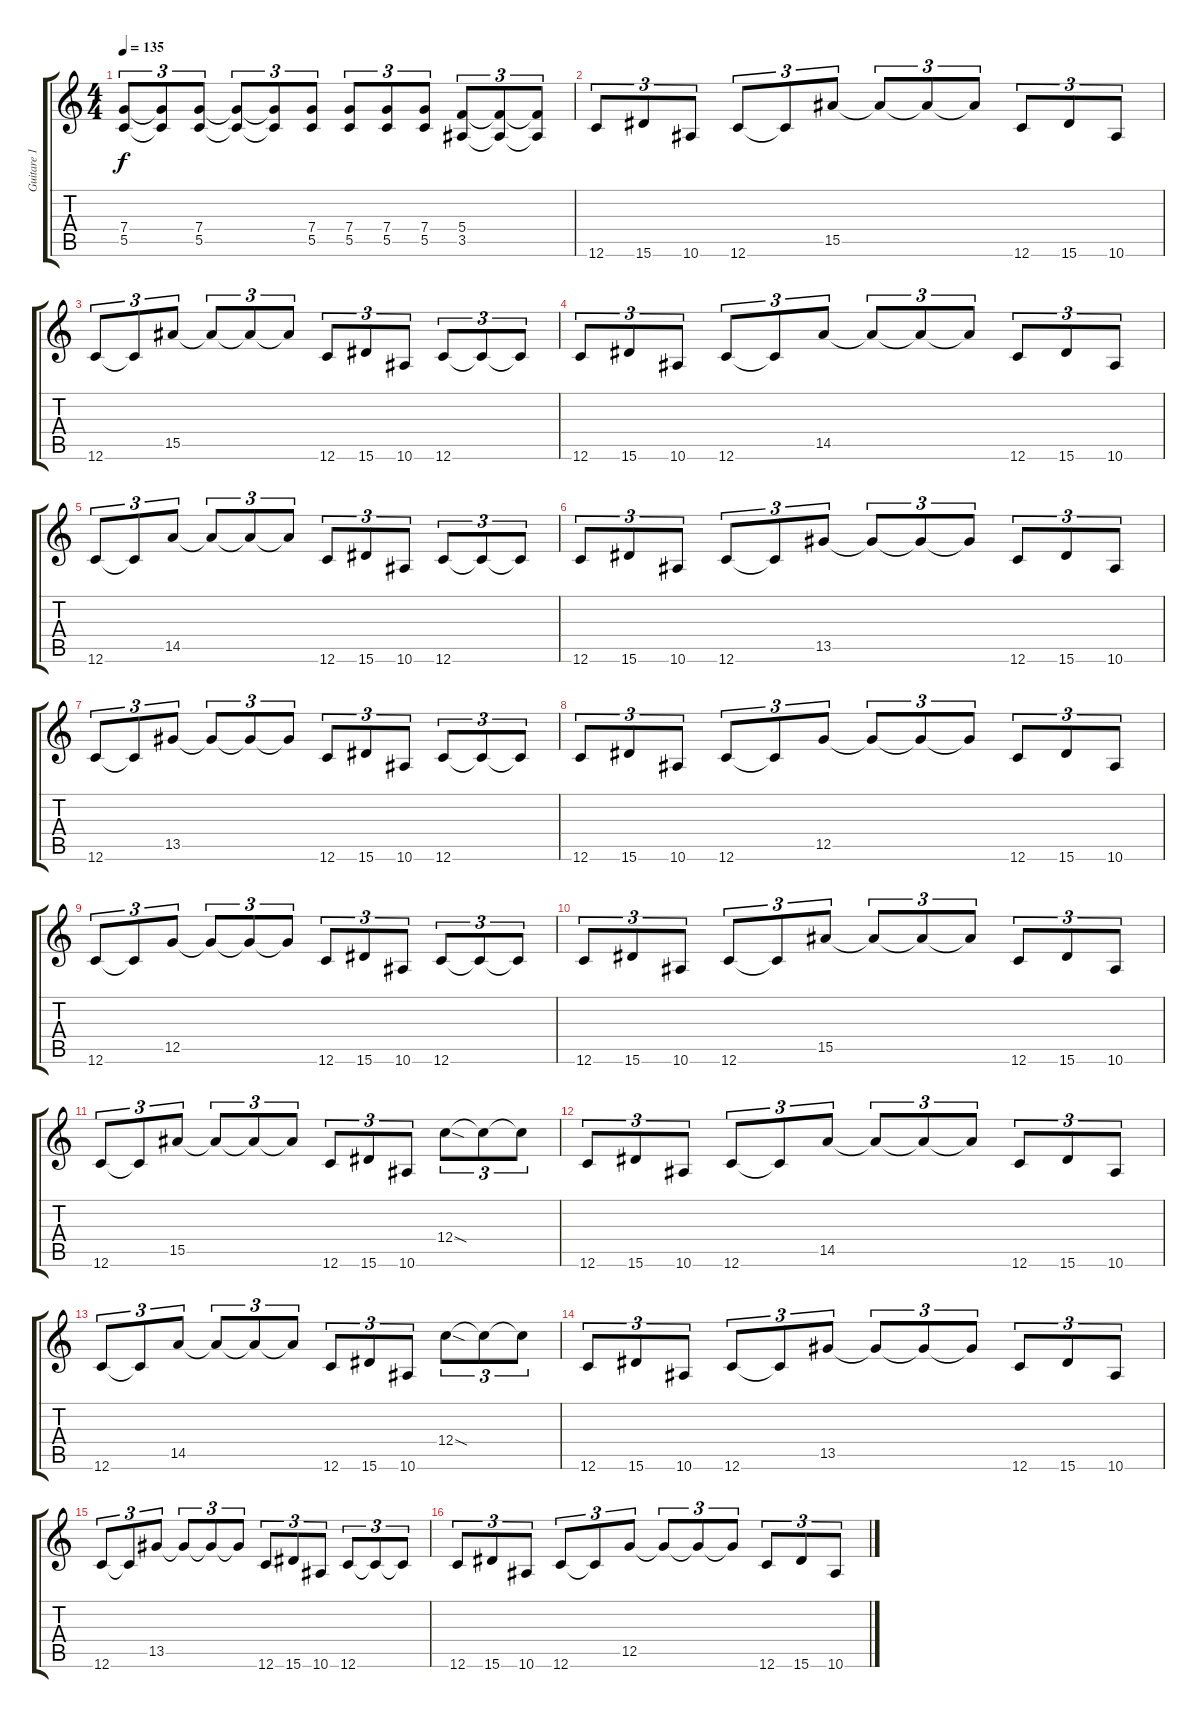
\track ("Guitare 1" "Guitare 1") {instrument distortionguitar}
\staff {score tabs}
\tuning (E4 C4 G3 C3 G2 C2) {hide}
\ts (4 4)
\tempo 135
\clef g2
\ks c
(7.4 5.5).8{tu (3 2) dy f} (7.4{t} 5.5{t}).8{tu (3 2)} (7.4 5.5).8{tu (3 2)} (7.4{t} 5.5{t}).8{tu (3 2)} (7.4{t} 5.5{t}).8{tu (3 2)} (7.4 5.5).8{tu (3 2)} (7.4 5.5).8{tu (3 2)} (7.4 5.5).8{tu (3 2)} (7.4 5.5).8{tu (3 2)} (5.4 3.5).8{tu (3 2)} (5.4{t} 3.5{t}).8{tu (3 2)} (5.4{t} 3.5{t}).8{tu (3 2)} |
12.6.8{tu (3 2)} 15.6.8{tu (3 2)} 10.6.8{tu (3 2)} 12.6.8{tu (3 2)} 12.6{t}.8{tu (3 2)} 15.5.8{tu (3 2)} 15.5{t}.8{tu (3 2)} 15.5{t}.8{tu (3 2)} 15.5{t}.8{tu (3 2)} 12.6.8{tu (3 2)} 15.6.8{tu (3 2)} 10.6.8{tu (3 2)} |
12.6.8{tu (3 2)} 12.6{t}.8{tu (3 2)} 15.5.8{tu (3 2)} 15.5{t}.8{tu (3 2)} 15.5{t}.8{tu (3 2)} 15.5{t}.8{tu (3 2)} 12.6.8{tu (3 2)} 15.6.8{tu (3 2)} 10.6.8{tu (3 2)} 12.6.8{tu (3 2)} 12.6{t}.8{tu (3 2)} 12.6{t}.8{tu (3 2)} |
12.6.8{tu (3 2)} 15.6.8{tu (3 2)} 10.6.8{tu (3 2)} 12.6.8{tu (3 2)} 12.6{t}.8{tu (3 2)} 14.5.8{tu (3 2)} 14.5{t}.8{tu (3 2)} 14.5{t}.8{tu (3 2)} 14.5{t}.8{tu (3 2)} 12.6.8{tu (3 2)} 15.6.8{tu (3 2)} 10.6.8{tu (3 2)} |
12.6.8{tu (3 2)} 12.6{t}.8{tu (3 2)} 14.5.8{tu (3 2)} 14.5{t}.8{tu (3 2)} 14.5{t}.8{tu (3 2)} 14.5{t}.8{tu (3 2)} 12.6.8{tu (3 2)} 15.6.8{tu (3 2)} 10.6.8{tu (3 2)} 12.6.8{tu (3 2)} 12.6{t}.8{tu (3 2)} 12.6{t}.8{tu (3 2)} |
12.6.8{tu (3 2)} 15.6.8{tu (3 2)} 10.6.8{tu (3 2)} 12.6.8{tu (3 2)} 12.6{t}.8{tu (3 2)} 13.5.8{tu (3 2)} 13.5{t}.8{tu (3 2)} 13.5{t}.8{tu (3 2)} 13.5{t}.8{tu (3 2)} 12.6.8{tu (3 2)} 15.6.8{tu (3 2)} 10.6.8{tu (3 2)} |
12.6.8{tu (3 2)} 12.6{t}.8{tu (3 2)} 13.5.8{tu (3 2)} 13.5{t}.8{tu (3 2)} 13.5{t}.8{tu (3 2)} 13.5{t}.8{tu (3 2)} 12.6.8{tu (3 2)} 15.6.8{tu (3 2)} 10.6.8{tu (3 2)} 12.6.8{tu (3 2)} 12.6{t}.8{tu (3 2)} 12.6{t}.8{tu (3 2)} |
12.6.8{tu (3 2)} 15.6.8{tu (3 2)} 10.6.8{tu (3 2)} 12.6.8{tu (3 2)} 12.6{t}.8{tu (3 2)} 12.5.8{tu (3 2)} 12.5{t}.8{tu (3 2)} 12.5{t}.8{tu (3 2)} 12.5{t}.8{tu (3 2)} 12.6.8{tu (3 2)} 15.6.8{tu (3 2)} 10.6.8{tu (3 2)} |
12.6.8{tu (3 2)} 12.6{t}.8{tu (3 2)} 12.5.8{tu (3 2)} 12.5{t}.8{tu (3 2)} 12.5{t}.8{tu (3 2)} 12.5{t}.8{tu (3 2)} 12.6.8{tu (3 2)} 15.6.8{tu (3 2)} 10.6.8{tu (3 2)} 12.6.8{tu (3 2)} 12.6{t}.8{tu (3 2)} 12.6{t}.8{tu (3 2)} |
12.6.8{tu (3 2)} 15.6.8{tu (3 2)} 10.6.8{tu (3 2)} 12.6.8{tu (3 2)} 12.6{t}.8{tu (3 2)} 15.5.8{tu (3 2)} 15.5{t}.8{tu (3 2)} 15.5{t}.8{tu (3 2)} 15.5{t}.8{tu (3 2)} 12.6.8{tu (3 2)} 15.6.8{tu (3 2)} 10.6.8{tu (3 2)} |
12.6.8{tu (3 2)} 12.6{t}.8{tu (3 2)} 15.5.8{tu (3 2)} 15.5{t}.8{tu (3 2)} 15.5{t}.8{tu (3 2)} 15.5{t}.8{tu (3 2)} 12.6.8{tu (3 2)} 15.6.8{tu (3 2)} 10.6.8{tu (3 2)} 12.4{sod}.8{tu (3 2)} 12.4{t}.8{tu (3 2)} 12.4{t}.8{tu (3 2)} |
12.6.8{tu (3 2)} 15.6.8{tu (3 2)} 10.6.8{tu (3 2)} 12.6.8{tu (3 2)} 12.6{t}.8{tu (3 2)} 14.5.8{tu (3 2)} 14.5{t}.8{tu (3 2)} 14.5{t}.8{tu (3 2)} 14.5{t}.8{tu (3 2)} 12.6.8{tu (3 2)} 15.6.8{tu (3 2)} 10.6.8{tu (3 2)} |
12.6.8{tu (3 2)} 12.6{t}.8{tu (3 2)} 14.5.8{tu (3 2)} 14.5{t}.8{tu (3 2)} 14.5{t}.8{tu (3 2)} 14.5{t}.8{tu (3 2)} 12.6.8{tu (3 2)} 15.6.8{tu (3 2)} 10.6.8{tu (3 2)} 12.4{sod}.8{tu (3 2)} 12.4{t}.8{tu (3 2)} 12.4{t}.8{tu (3 2)} |
12.6.8{tu (3 2)} 15.6.8{tu (3 2)} 10.6.8{tu (3 2)} 12.6.8{tu (3 2)} 12.6{t}.8{tu (3 2)} 13.5.8{tu (3 2)} 13.5{t}.8{tu (3 2)} 13.5{t}.8{tu (3 2)} 13.5{t}.8{tu (3 2)} 12.6.8{tu (3 2)} 15.6.8{tu (3 2)} 10.6.8{tu (3 2)} |
12.6.8{tu (3 2)} 12.6{t}.8{tu (3 2)} 13.5.8{tu (3 2)} 13.5{t}.8{tu (3 2)} 13.5{t}.8{tu (3 2)} 13.5{t}.8{tu (3 2)} 12.6.8{tu (3 2)} 15.6.8{tu (3 2)} 10.6.8{tu (3 2)} 12.6.8{tu (3 2)} 12.6{t}.8{tu (3 2)} 12.6{t}.8{tu (3 2)} |
12.6.8{tu (3 2)} 15.6.8{tu (3 2)} 10.6.8{tu (3 2)} 12.6.8{tu (3 2)} 12.6{t}.8{tu (3 2)} 12.5.8{tu (3 2)} 12.5{t}.8{tu (3 2)} 12.5{t}.8{tu (3 2)} 12.5{t}.8{tu (3 2)} 12.6.8{tu (3 2)} 15.6.8{tu (3 2)} 10.6.8{tu (3 2)}
